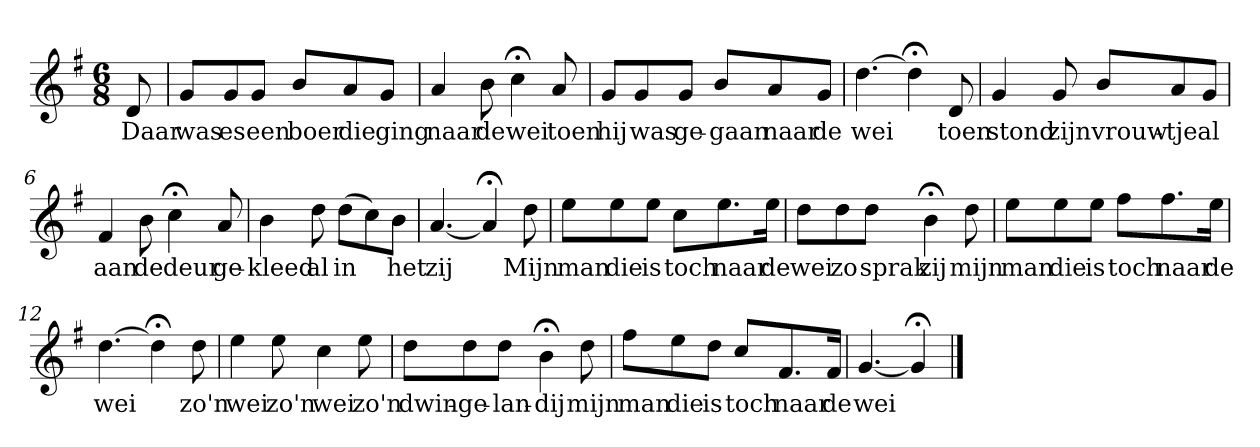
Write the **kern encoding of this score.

**kern	**text
*part1	*part1
*staff1	*staff1
*k[f#]	*
*G:	*
*M6/8	*
*MM120	*
=	=
8d	Daar
=1	=1
8gL	was
8g	es
8gJ	een
8bL	boer
8a	die
8gJ	ging
=2	=2
4a	naar
8b	de
4cc;<	wei
8a	toen
=3	=3
8gL	hij
8g	was
8gJ	ge-
8bL	-gaan
8a	naar
8gJ	de
=4	=4
[4.dd	wei
4dd;<]	.
8d	toen
=5	=5
4g	stond
8g	zijn
8bL	vrouw-
8a	-tje
8gJ	al
=6	=6
4f#	aan
8b	de
4cc;<	deur
8a	ge-
=7	=7
4b	-kleed
8dd	al
(8ddL	in
8cc)	.
8bJ	het
=8	=8
[4.a	zij
4a;<]	.
8dd	Mijn
=9	=9
8eeL	man
8ee	die
8eeJ	is
8ccL	toch
8.ee	naar
16eeJk	de
=10	=10
8ddL	wei
8dd	zo
8ddJ	sprak
4b;<	zij
8dd	mijn
=11	=11
8eeL	man
8ee	die
8eeJ	is
8ff#L	toch
8.ff#	naar
16eeJk	de
=12	=12
[4.dd	wei
4dd;<]	.
8dd	zo'n
=13	=13
4ee	wei
8ee	zo'n
4cc	wei
8ee	zo'n
=14	=14
8ddL	dwin-
8dd	-ge-
8ddJ	-lan-
4b;<	-dij
8dd	mijn
=15	=15
8ff#L	man
8ee	die
8ddJ	is
8ccL	toch
8.f#	naar
16f#Jk	de
=16	=16
[4.g	wei
4g;<]	.
==	==
*-	*-
